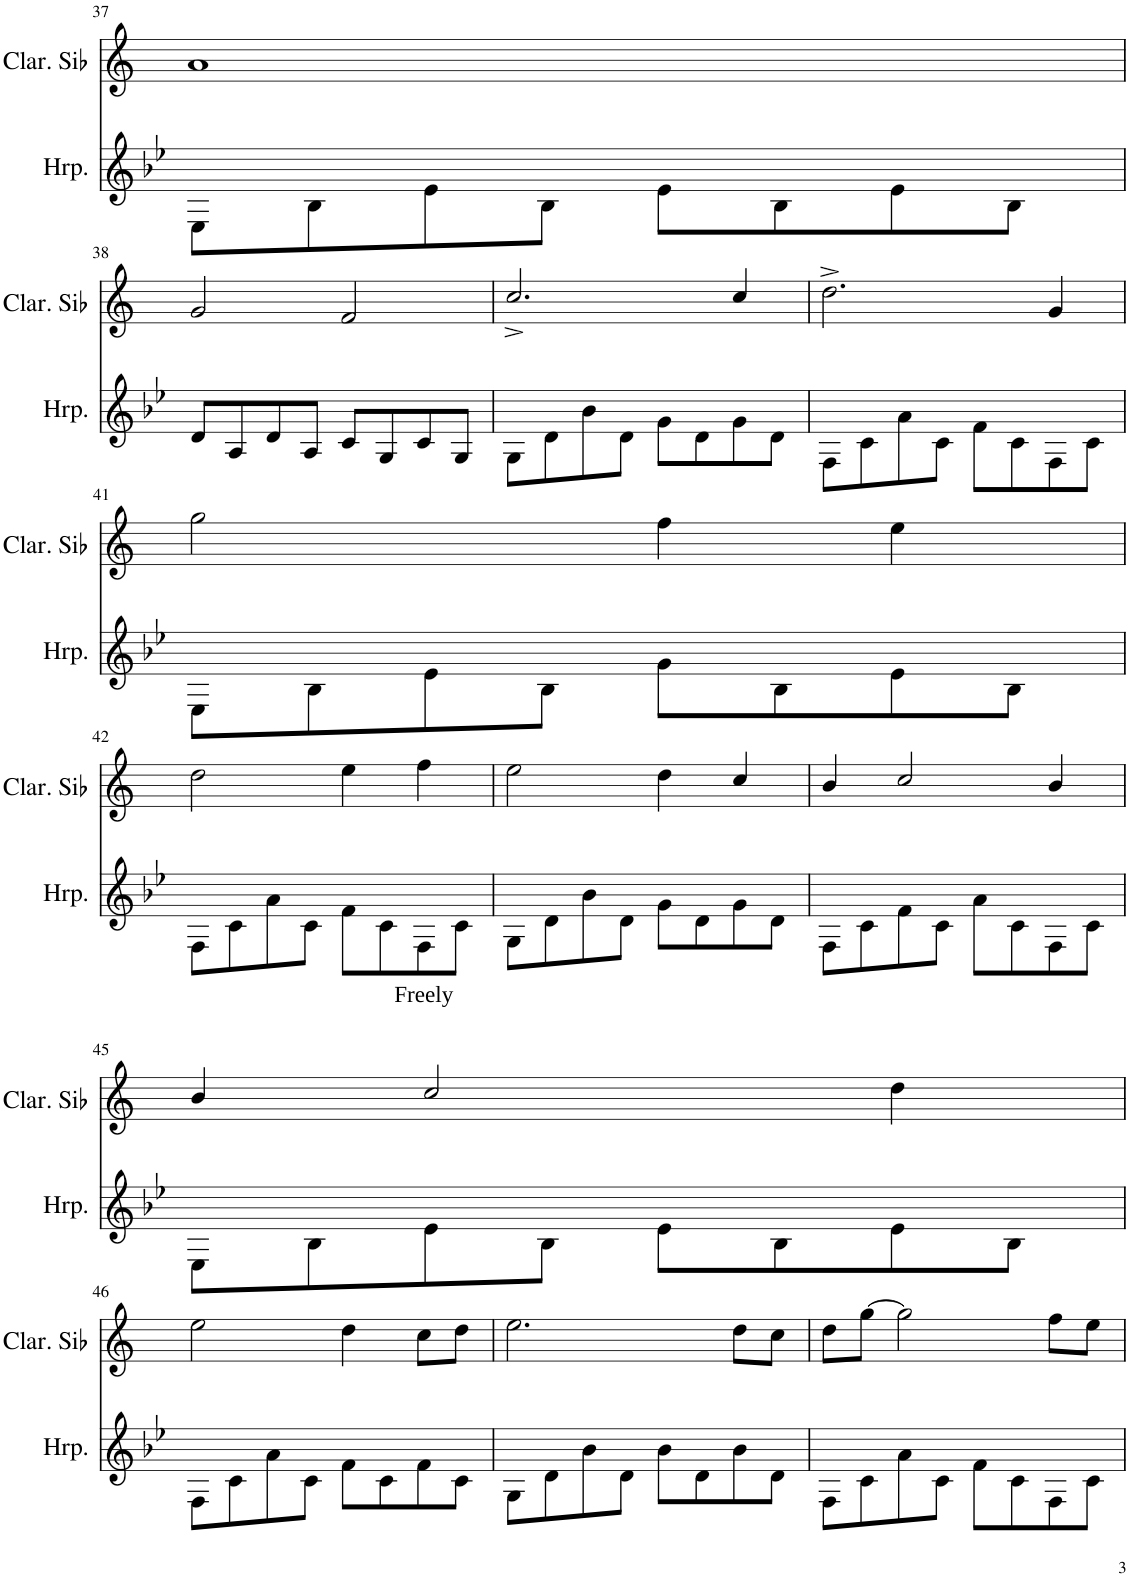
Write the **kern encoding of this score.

**kern	**text	**kern
*part2	*part2	*part1
*staff2	*staff2	*staff1
*I"Harpe	*	*I"Clarinette en Sib
*I'Hrp.	*	*I'Clar. Sib
!!LO:PB:g=z
*clefG2	*	*clefG2
*	*	*Trd1c2
*k[b-e-]	*	*k[]
*M4/4	*	*M4/4
=37	=37	=37
8E-\L	.	1a
8B-\	.	.
8e-\	.	.
8B-\J	.	.
8e-\L	.	.
8B-\	.	.
8e-\	.	.
8B-\J	.	.
!!LO:LB:g=z
=38	=38	=38
8d/L	.	2g/
8A/	.	.
8d/	.	.
8A/J	.	.
8c/L	.	2f/
8G/	.	.
8c/	.	.
8G/J	.	.
=39	=39	=39
8G\L	.	2.cc^/
8d\	.	.
8b-\	.	.
8d\J	.	.
8g\L	.	.
8d\	.	.
8g\	.	4cc/
8d\J	.	.
=40	=40	=40
8F\L	.	2.dd^\
8c\	.	.
8a\	.	.
8c\J	.	.
8f\L	.	.
8c\	.	.
8F\	.	4g/
8c\J	.	.
!!LO:LB:g=z
=41	=41	=41
8E-\L	.	2gg\
8B-\	.	.
8e-\	.	.
8B-\J	.	.
8g\L	.	4ff\
8B-\	.	.
8e-\	.	4ee\
8B-\J	.	.
!!LO:LB:g=z
=42	=42	=42
8F\L	.	2dd\
8c\	.	.
8a\	.	.
8c\J	.	.
8f\L	.	4ee\
8c\	.	.
!	!LO:LY:b	!
8F\	Freely	4ff\
8c\J	.	.
=43	=43	=43
8G\L	.	2ee\
8d\	.	.
8b-\	.	.
8d\J	.	.
8g\L	.	4dd\
8d\	.	.
8g\	.	4cc/
8d\J	.	.
=44	=44	=44
8F\L	.	4b/
8c\	.	.
8f\	.	2cc/
8c\J	.	.
8a\L	.	.
8c\	.	.
8F\	.	4b/
8c\J	.	.
!!LO:LB:g=z
=45	=45	=45
8E-\L	.	4b/
8B-\	.	.
8e-\	.	2cc/
8B-\J	.	.
8e-\L	.	.
8B-\	.	.
8e-\	.	4dd\
8B-\J	.	.
!!LO:LB:g=z
=46	=46	=46
8F\L	.	2ee\
8c\	.	.
8a\	.	.
8c\J	.	.
8f\L	.	4dd\
8c\	.	.
8f\	.	8cc\L
8c\J	.	8dd\J
=47	=47	=47
8G\L	.	2.ee\
8d\	.	.
8b-\	.	.
8d\J	.	.
8b-\L	.	.
8d\	.	.
8b-\	.	8dd\L
8d\J	.	8cc\J
=48	=48	=48
8F\L	.	8dd\L
8c\	.	[8gg\J
8a\	.	2gg\]
8c\J	.	.
8f\L	.	.
8c\	.	.
8F\	.	8ff\L
8c\J	.	8ee\J
=	=	=
*-	*-	*-
